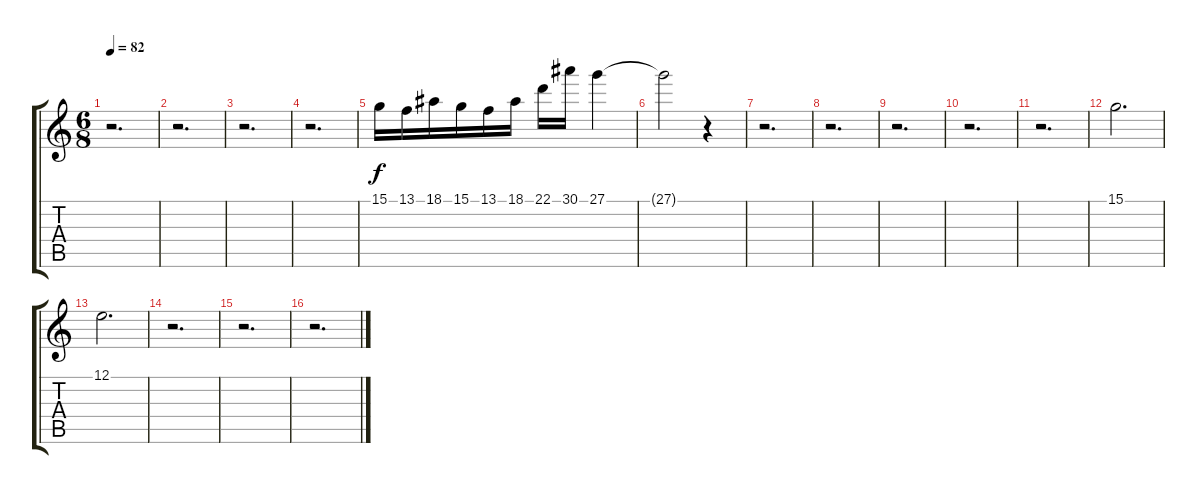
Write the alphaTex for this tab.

\track "" {instrument flute}
\staff {score tabs}
\tuning (E4 B3 G3 D3 A2 E2) {hide}
\ts (6 8)
\tempo 82
\clef g2
\ks c
r.2{d dy f} |
r.2{d} |
r.2{d} |
r.2{d} |
15.1.16 13.1.16 18.1.16 15.1.16 13.1.16 18.1.16 22.1.16 30.1.16 27.1.4 |
27.1{t}.2 r.4 |
r.2{d} |
r.2{d} |
r.2{d} |
r.2{d} |
r.2{d} |
15.1.2{d} |
12.1.2{d} |
r.2{d} |
r.2{d} |
r.2{d}
